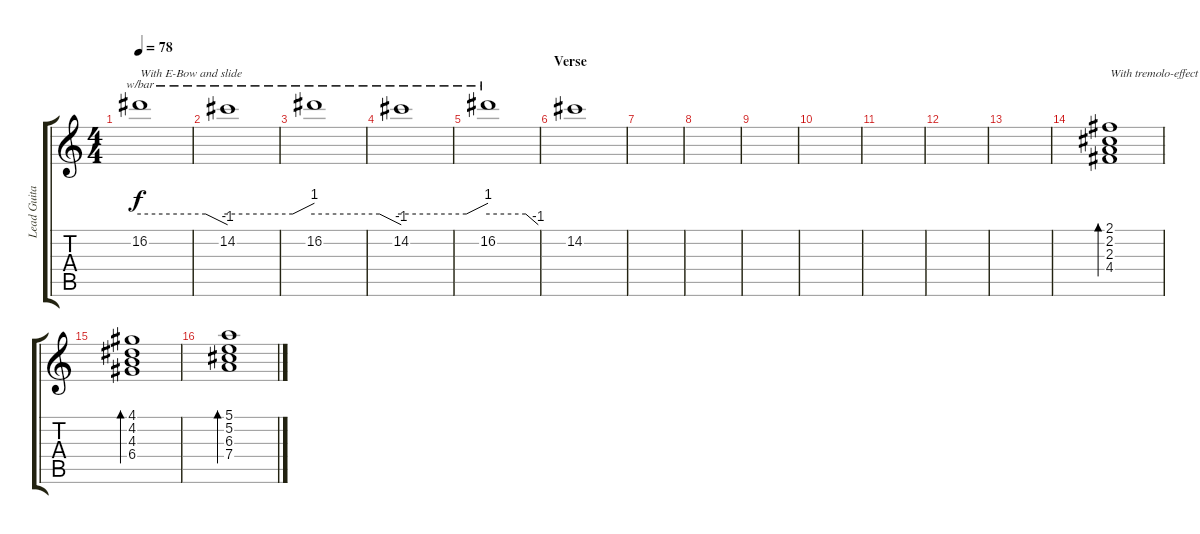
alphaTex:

\track ("Lead Guitar" "Lead Guita") {instrument electricguitarjazz}
\staff {score tabs}
\tuning (E4 B3 G3 D3 A2 E2) {hide}
\ts (4 4)
\tempo 78
\clef g2
\ks c
16.2.1{tbe (custom default 0 0 45 0 60 -4) txt "With E-Bow and slide" dy f instrument overdrivenguitar} |
14.2.1{tbe (custom default 0 0 45 0 60 4)} |
16.2.1{tbe (custom default 0 0 45 0 60 -4)} |
14.2.1{tbe (custom default 0 0 45 0 60 4)} |
16.2.1{tbe (custom default 0 0 45 0 60 -4)} |
\section ("" "Verse")
14.2.1{volume 0} |
|
|
|
|
|
|
|
(2.1 2.2 2.3 4.4).1{bd 120 txt "With tremolo-effect and fade-in"} |
(4.1 4.2 4.3 6.4).1{bd 120} |
(5.1 5.2 6.3 7.4).1{bd 120}
